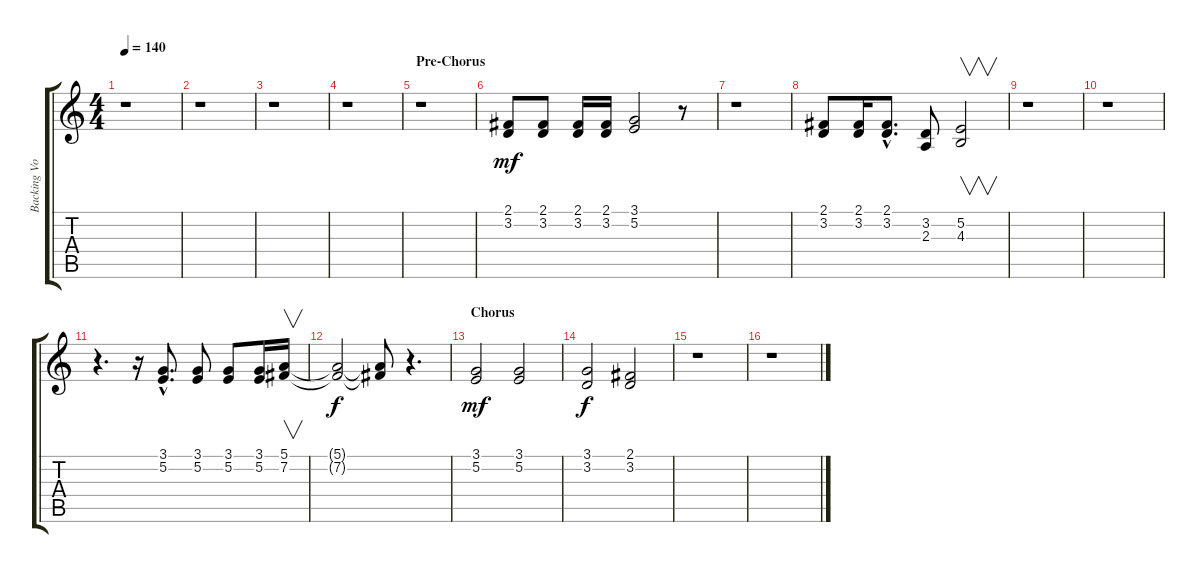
\track ("Backing Vocals" "Backing Vo") {instrument choiraahs}
\staff {score tabs}
\tuning (E4 B3 G3 D3 A2 E2) {hide}
\ts (4 4)
\tempo 140
\clef g2
\ks c
r.1{dy mp} |
r.1 |
r.1 |
r.1 |
\section ("" "Pre-Chorus")
r.1 |
(2.1 3.2).8{dy mf} (2.1 3.2).8 (2.1 3.2).16 (2.1 3.2).16 (3.1 5.2).2 r.8 |
r.1 |
(2.1 3.2).8 (2.1 3.2).16 (2.1{hac} 3.2{hac}).8{d} (3.2 2.3).8 (5.2 4.3).2{v} |
r.1 |
r.1 |
r.4{d} r.16 (3.1{hac} 5.2{hac}).8{d} (3.1 5.2).8 (3.1 5.2).8 (3.1 5.2).16 (5.1 7.2).16{v} |
(5.1{t} 7.2{t}).2{dy f} (5.1{t} 7.2{t}).8 r.4{d} |
\section ("" "Chorus")
(3.1 5.2).2{dy mf} (3.1 5.2).2 |
(3.1 3.2).2{dy f} (2.1 3.2).2 |
r.1 |
r.1
